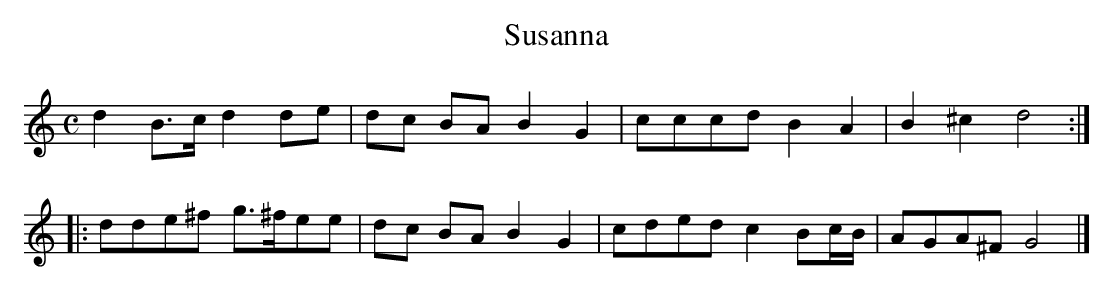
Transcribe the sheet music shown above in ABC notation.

X:1
T:Susanna
M:C
K:Gmix
d2B>cd2de|dc BA B2G2|cccdB2A2|B2^c2d4:|
|:dde^f g>^fee|dc BA B2G2|cdedc2Bc/B/|AGA^FG4|]
